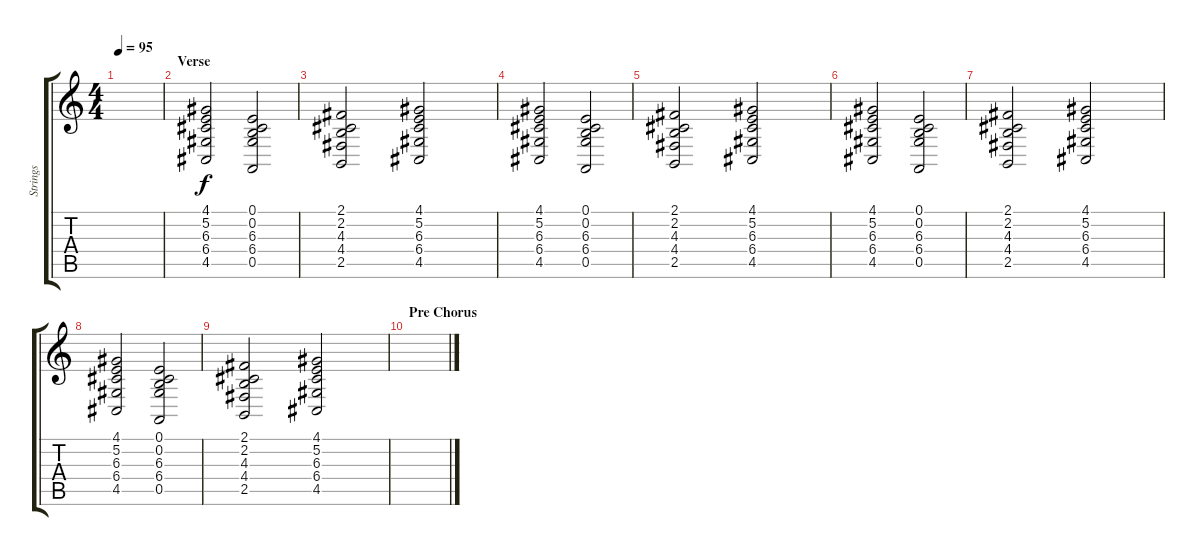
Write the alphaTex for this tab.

\track ("Strings" "Strings") {instrument synthstrings2}
\staff {score tabs}
\tuning (E4 B3 G3 D3 A2 E2) {hide}
\ts (4 4)
\tempo 95
\clef g2
\ks c
|
\section ("" "Verse")
(4.1 5.2 6.3 6.4 4.5).2 (0.1 0.2 6.3 6.4 0.5).2 |
(2.1 2.2 4.3 4.4 2.5).2 (4.1 5.2 6.3 6.4 4.5).2 |
(4.1 5.2 6.3 6.4 4.5).2 (0.1 0.2 6.3 6.4 0.5).2 |
(2.1 2.2 4.3 4.4 2.5).2 (4.1 5.2 6.3 6.4 4.5).2 |
(4.1 5.2 6.3 6.4 4.5).2 (0.1 0.2 6.3 6.4 0.5).2 |
(2.1 2.2 4.3 4.4 2.5).2 (4.1 5.2 6.3 6.4 4.5).2 |
(4.1 5.2 6.3 6.4 4.5).2 (0.1 0.2 6.3 6.4 0.5).2 |
(2.1 2.2 4.3 4.4 2.5).2 (4.1 5.2 6.3 6.4 4.5).2 |
\section ("" "Pre Chorus")
